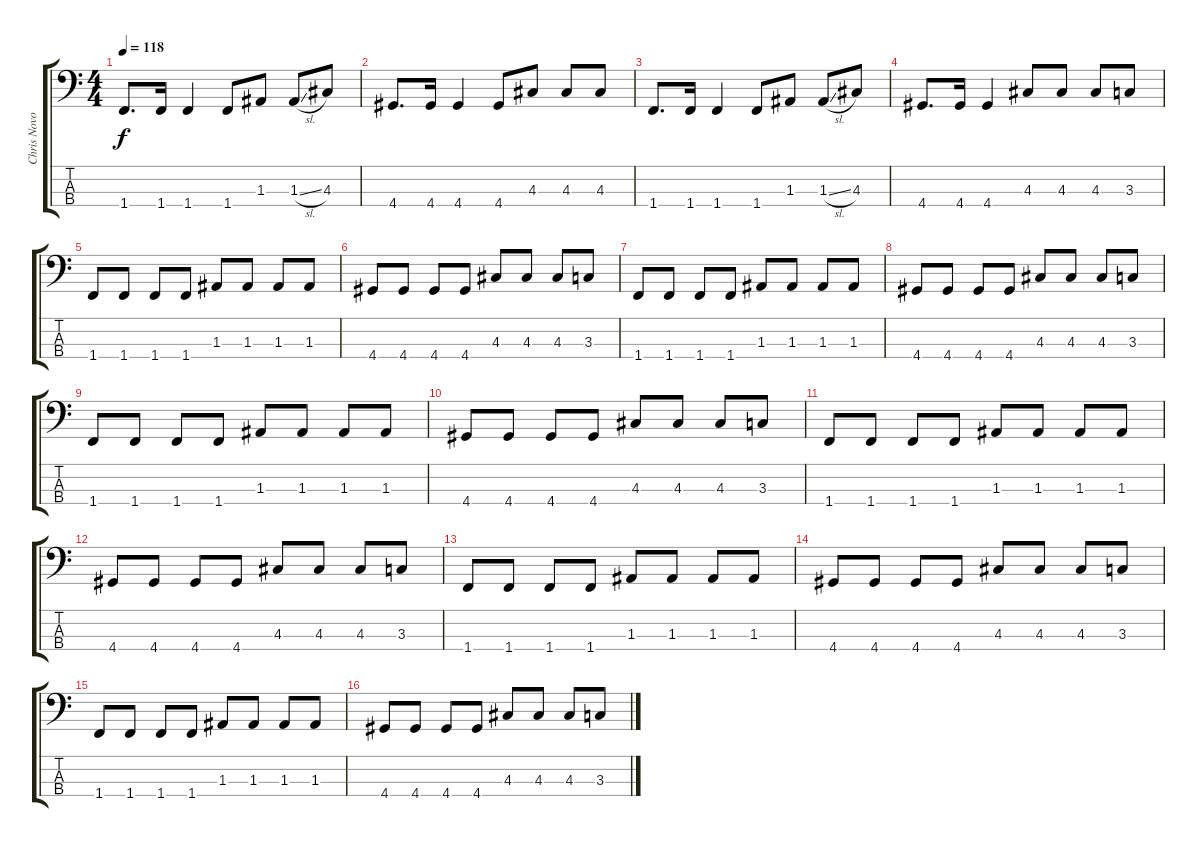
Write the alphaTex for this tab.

\track ("Chris Novoselic" "Chris Novo") {instrument electricbassfinger}
\staff {score tabs}
\tuning (G2 D2 A1 E1) {hide}
\ts (4 4)
\tempo 118
\clef f4
\ks c
1.4.8{d dy f} 1.4.16 1.4.4 1.4.8 1.3.8 1.3{sl}.8 4.3.8 |
4.4.8{d} 4.4.16 4.4.4 4.4.8 4.3.8 4.3.8 4.3.8 |
1.4.8{d} 1.4.16 1.4.4 1.4.8 1.3.8 1.3{sl}.8 4.3.8 |
4.4.8{d} 4.4.16 4.4.4 4.3.8 4.3.8 4.3.8 3.3.8 |
1.4.8 1.4.8 1.4.8 1.4.8 1.3.8 1.3.8 1.3.8 1.3.8 |
4.4.8 4.4.8 4.4.8 4.4.8 4.3.8 4.3.8 4.3.8 3.3.8 |
1.4.8 1.4.8 1.4.8 1.4.8 1.3.8 1.3.8 1.3.8 1.3.8 |
4.4.8 4.4.8 4.4.8 4.4.8 4.3.8 4.3.8 4.3.8 3.3.8 |
1.4.8 1.4.8 1.4.8 1.4.8 1.3.8 1.3.8 1.3.8 1.3.8 |
4.4.8 4.4.8 4.4.8 4.4.8 4.3.8 4.3.8 4.3.8 3.3.8 |
1.4.8 1.4.8 1.4.8 1.4.8 1.3.8 1.3.8 1.3.8 1.3.8 |
4.4.8 4.4.8 4.4.8 4.4.8 4.3.8 4.3.8 4.3.8 3.3.8 |
1.4.8 1.4.8 1.4.8 1.4.8 1.3.8 1.3.8 1.3.8 1.3.8 |
4.4.8 4.4.8 4.4.8 4.4.8 4.3.8 4.3.8 4.3.8 3.3.8 |
1.4.8 1.4.8 1.4.8 1.4.8 1.3.8 1.3.8 1.3.8 1.3.8 |
4.4.8 4.4.8 4.4.8 4.4.8 4.3.8 4.3.8 4.3.8 3.3.8
